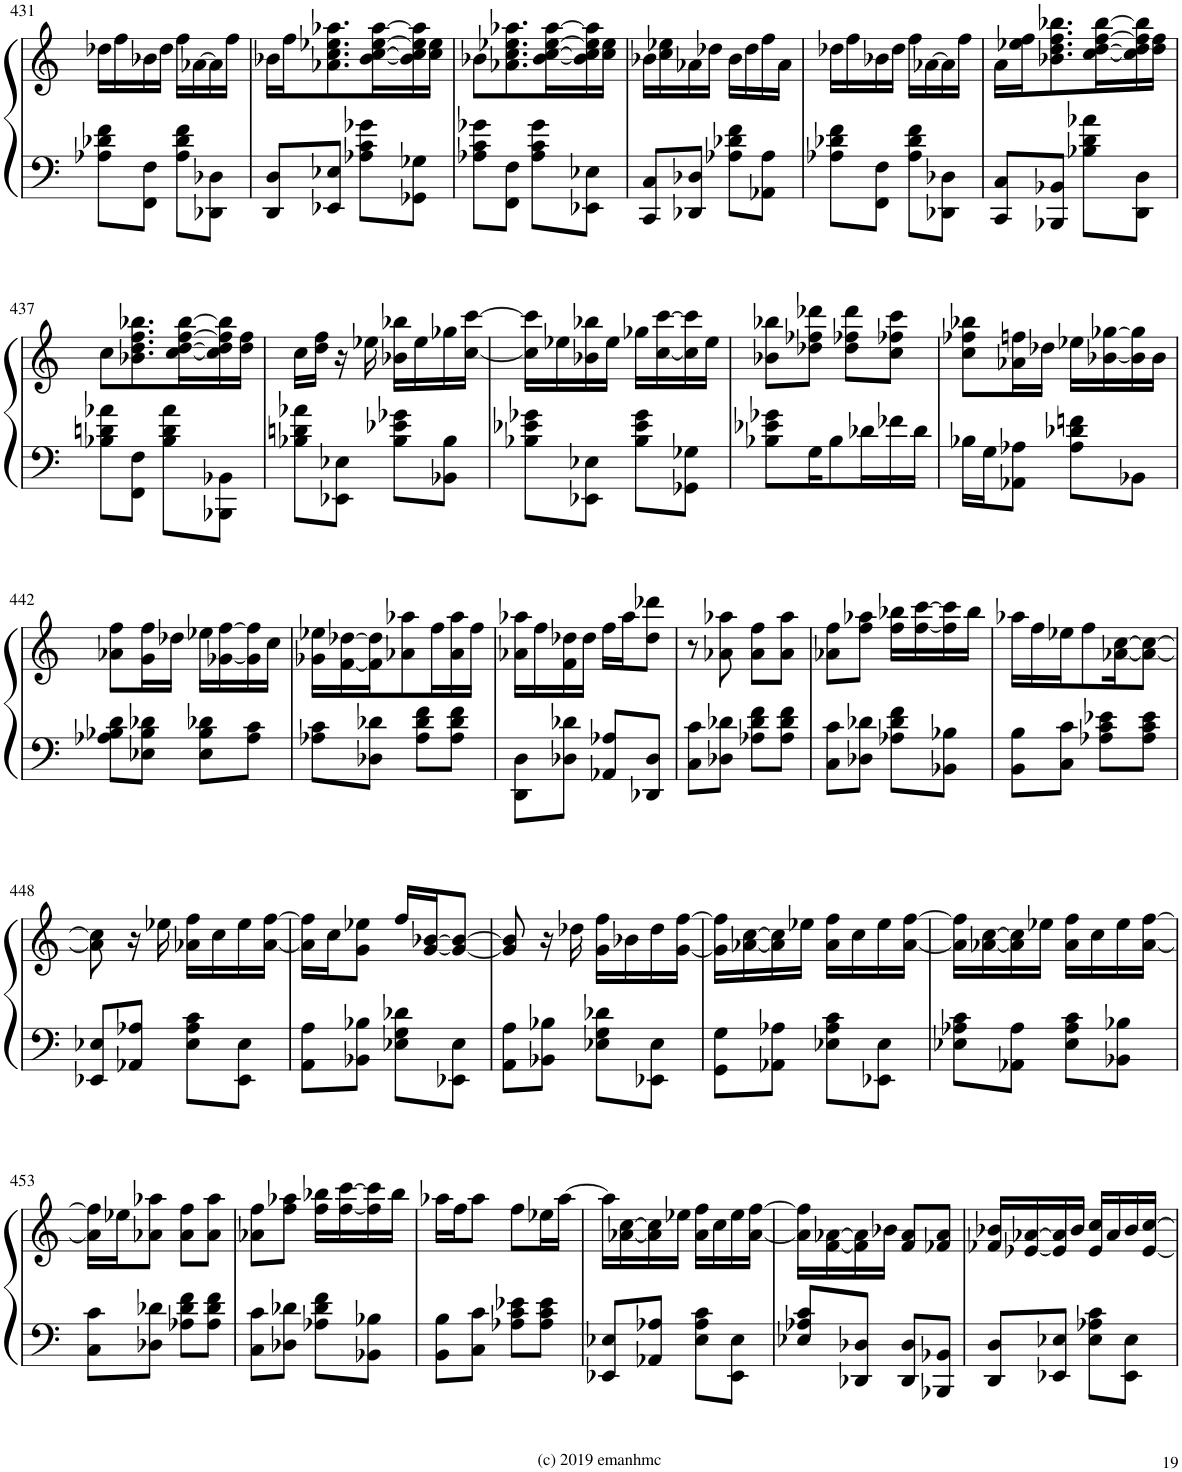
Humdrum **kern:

**kern	**kern
*part1	*part1
*staff2	*staff1
*I"Piano	*
*I'Pno.	*
!!LO:PB:g=z
*clefF4	*clefG^2
*k[]	*k[]
*M2/4	*M2/4
=431	=431
8A-X\ 8d-X\ 8f\L	16dd-X\LL
.	16ff\
8FF\ 8F\J	16b-X\
.	16dd-\JJ
8A-\ 8d-\ 8f\L	16ff\LL
.	[16a-X\
8DD-X\ 8D-X\J	16a-\]
.	16ff\JJ
=432	=432
8DD/ 8D/L	16b-X\LL
.	16ff\J
8EE-X/ 8E-X/J	8.a-X\ 8.cc\ 8.ee-X\ 8.aa-X\
8A-X\ 8c\ 8g-X\L	.
.	[<16b-\ [16cc\ [16ee-\ [16aa-\L
8GG-X\ 8G-X\J	16b-\] 16cc\] 16ee-\] 16aa-\]
.	16cc\ 16ee-\JJ
=433	=433
8A-X\ 8c\ 8g-X\L	8b-X\L
8FF\ 8F\J	8.a-X\ 8.cc\ 8.ee-X\ 8.aa-X\
8A-\ 8c\ 8g-\L	.
.	[<16b-\ [16cc\ [16ee-\ [16aa-\L
8EE-X\ 8E-X\J	16b-\] 16cc\] 16ee-\] 16aa-\]
.	16cc\ 16ee-\JJ
=434	=434
8CC/ 8C/L	16b-X\LL
.	16cc\ 16ee-X\
8DD-X/ 8D-X/J	16a-X\
.	16dd-X\JJ
8A-X\ 8d-X\ 8f\L	16b-\LL
.	16dd-\
8AA-X\ 8A-\J	16ff\
.	16a-\JJ
=435	=435
8A-X\ 8d-X\ 8f\L	16dd-X\LL
.	16ff\
8FF\ 8F\J	16b-X\
.	16dd-\JJ
8A-\ 8d-\ 8f\L	16ff\LL
.	[16a-X\
8DD-X\ 8D-X\J	16a-\]
.	16ff\JJ
=436	=436
8CC/ 8C/L	16a\LL
.	16ee-X\ 16ff\J
8BBB-X/ 8BB-X/J	8.b-X\ 8.dd\ 8.ff\ 8.bb-X\
8B-X\ 8d\ 8a-X\L	.
.	[<16cc\ [16dd\ [16ff\ [16bb-\L
8DD\ 8D\J	16cc\] 16dd\] 16ff\] 16bb-\]
.	16dd\ 16ff\JJ
!!LO:LB:g=z
=437	=437
8B-X\ 8dn\ 8a-X\L	8cc\L
8FF\ 8F\J	8.b-X\ 8.dd\ 8.ff\ 8.bb-X\
8B-\ 8d\ 8a-\L	.
.	[<16cc\ [16dd\ [16ff\ [16bb-\L
8BBB-X\ 8BB-X\J	16cc\] 16dd\] 16ff\] 16bb-\]
.	16dd\ 16ff\JJ
=438	=438
8B-X\ 8dn\ 8a-X\L	16cc\LL
.	16dd\ 16ff\JJ
8EE-X\ 8E-X\J	16r
.	16ee-X\
8B-\ 8e-X\ 8g-X\L	16b-X\ 16bb-X\LL
.	16ee-\
8BB-X\ 8B-\J	16gg-X\
.	[16cc\ [16ccc\JJ
=439	=439
8B-X\ 8e-X\ 8g-X\L	16cc\] 16ccc\]LL
.	16ee-X\
8EE-X\ 8E-X\J	16b-X\ 16bb-X\
.	16ee-\JJ
8B-\ 8e-\ 8g-\L	16gg-X\LL
.	[<16cc\ [16ccc\
8GG-X\ 8G-X\J	16cc\] 16ccc\]
.	16ee-\JJ
=440	=440
8B-X\ 8e-X\ 8g-X\L	8b-X\ 8bb-X\L
16G\K	8dd-X\ 8ff-X\ 8ddd-X\J
8B-\	.
.	8dd-\ 8ff-X\ 8ddd-\L
16d-X\L	.
16f-X\	8cc\ 8ff-X\ 8ccc\J
16d-\JJ	.
=441	=441
16B-X\LL	8cc\ 8ff-X\ 8bb-X\L
16G\J	.
8AA-X\ 8A-X\J	16a-X\ 16ffn\L
.	16dd-X\JJ
8A-\ 8d-X\ 8fn\L	16ee-X\LL
.	[<16b-X\ [16gg-X\
8BB-X\J	16b-\] 16gg-\]
.	16b-\JJ
!!LO:LB:g=z
=442	=442
8A-X\ 8B-X\ 8d\L	8a-X\ 8ff\L
8E-X\ 8B-\ 8d-X\J	16g\ 16ff\L
.	16dd-X\JJ
8E-\ 8B-\ 8d-X\L	16ee-X\LL
.	[<16g-X\ [16ff\
8A-\ 8c\J	16g-\] 16ff\]
.	16cc\JJ
=443	=443
8A-X\ 8c\L	16g-X\ 16ee-X\LL
.	[<16f\ [16dd-X\
8D-X\ 8d-X\J	16f\] 16dd-\]J
.	8a-X\ 8aa-X\
8A-\ 8d-\ 8f\L	.
.	16ff\L
8A-\ 8d-\ 8f\J	16a-\ 16aa-\
.	16ff\JJ
=444	=444
8DD\ 8D\L	16a-X\ 16aa-X\LL
.	16ff\
8D-X\ 8d-X\J	16f\ 16dd-X\
.	16dd-\JJ
8AA-X/ 8A-X/L	16ff\LL
.	16aa-\J
8DD-X/ 8D-/J	8dd-\ 8ddd-X\J
=445	=445
8C\ 8c\L	8r
8D-X\ 8d-X\J	8a-X\ 8aa-X\
8A-X\ 8d-\ 8f\L	8a-\ 8ff\L
8A-\ 8d-\ 8f\J	8a-\ 8aa-\J
=446	=446
8C\ 8c\L	8a-X\ 8ff\L
8D-X\ 8d-X\J	8ff\ 8aa-X\J
8A-X\ 8d-\ 8f\L	16ff\ 16bb-X\LL
.	[<16ff\ [16ccc\
8BB-X\ 8B-X\J	16ff\] 16ccc\]
.	16bb-\JJ
=447	=447
8BB\ 8B\L	16aa-X\LL
.	16ff\
8C\ 8c\J	16ee-X\J
.	8ff\
8A-X\ 8c\ 8e-X\L	.
.	[<16a-X\ [16cc\K
8A-\ 8c\ 8e-\J	8a-\_ 8cc\_J
!!LO:LB:g=z
=448	=448
8EE-X/ 8E-X/L	8a-\] 8cc\]
8AA-X/ 8A-X/J	16r
.	16ee-X\
8E-\ 8A-\ 8c\L	16a-X\ 16ff\LL
.	16cc\
8EE-\ 8E-\J	16ee-\
.	[16a-\ [16ff\JJ
=449	=449
8AA\ 8A\L	16a-\] 16ff\]LL
.	16cc\J
8BB-X\ 8B-X\J	8g\ 8ee-X\J
8E-X\ 8G\ 8d-X\L	16ff/LL
.	[<16g/ [16b-X/J
8EE-X\ 8E-\J	8g/_ 8b-/_J
=450	=450
8AA\ 8A\L	8g/] 8b-/]
8BB-X\ 8B-X\J	16r
.	16dd-X\
8E-X\ 8G\ 8d-X\L	16g\ 16ff\LL
.	16b-X\
8EE-X\ 8E-\J	16dd-\
.	[16g\ [16ff\JJ
=451	=451
8GG\ 8G\L	16g\] 16ff\]LL
.	[<16a-X\ [16cc\
8AA-X\ 8A-X\J	16a-\] 16cc\]
.	16ee-X\JJ
8E-X\ 8A-\ 8c\L	16a-\ 16ff\LL
.	16cc\
8EE-X\ 8E-\J	16ee-\
.	[16a-\ [16ff\JJ
=452	=452
8E-X\ 8A-X\ 8c\L	16a-\] 16ff\]LL
.	[<16a-X\ [16cc\
8AA-X\ 8A-\J	16a-\] 16cc\]
.	16ee-X\JJ
8E-\ 8A-\ 8c\L	16a-\ 16ff\LL
.	16cc\
8BB-X\ 8B-X\J	16ee-\
.	[16a-\ [16ff\JJ
!!LO:LB:g=z
=453	=453
8C\ 8c\L	16a-\] 16ff\]LL
.	16ee-X\J
8D-X\ 8d-X\J	8a-X\ 8aa-X\J
8A-X\ 8d-\ 8f\L	8a-\ 8ff\L
8A-\ 8d-\ 8f\J	8a-\ 8aa-\J
=454	=454
8C\ 8c\L	8a-X\ 8ff\L
8D-X\ 8d-X\J	8ff\ 8aa-X\J
8A-X\ 8d-\ 8f\L	16ff\ 16bb-X\LL
.	[<16ff\ [16ccc\
8BB-X\ 8B-X\J	16ff\] 16ccc\]
.	16bb-\JJ
=455	=455
8BB\ 8B\L	16aa-X\LL
.	16ff\J
8C\ 8c\J	8aa-\J
8A-X\ 8c\ 8e-X\L	8ff\L
8A-\ 8c\ 8e-\J	16ee-X\L
.	[16aa-\JJ
=456	=456
8EE-X/ 8E-X/L	16aa-\LL]
.	[<16a-X\ [16cc\
8AA-X/ 8A-X/J	16a-\] 16cc\]
.	16ee-X\JJ
8E-\ 8A-\ 8c\L	16a-\ 16ff\LL
.	16cc\
8EE-\ 8E-\J	16ee-\
.	[16a-\ [16ff\JJ
=457	=457
8E-X/ 8A-X/ 8c/L	16a-\] 16ff\]LL
.	[<16f\ [16a-X\
8DD-X/ 8D-X/J	16f\] 16a-\]
.	16b-X\JJ
8DD-/ 8D-/L	8f/ 8a-/L
8BBB-X/ 8BB-X/J	8f-X/ 8a-/J
=458	=458
8DD/ 8D/L	16f-X/ 16b-X/LL
.	[16e-X/ [>16a-X/
8EE-X/ 8E-X/J	16e-/] 16a-/]
.	16b-/JJ
8E-\ 8A-X\ 8c\L	16e-/ 16cc/LL
.	16a-/
8EE-\ 8E-\J	16b-/
.	[16e-/ [16cc/JJ
=	=
*-	*-
